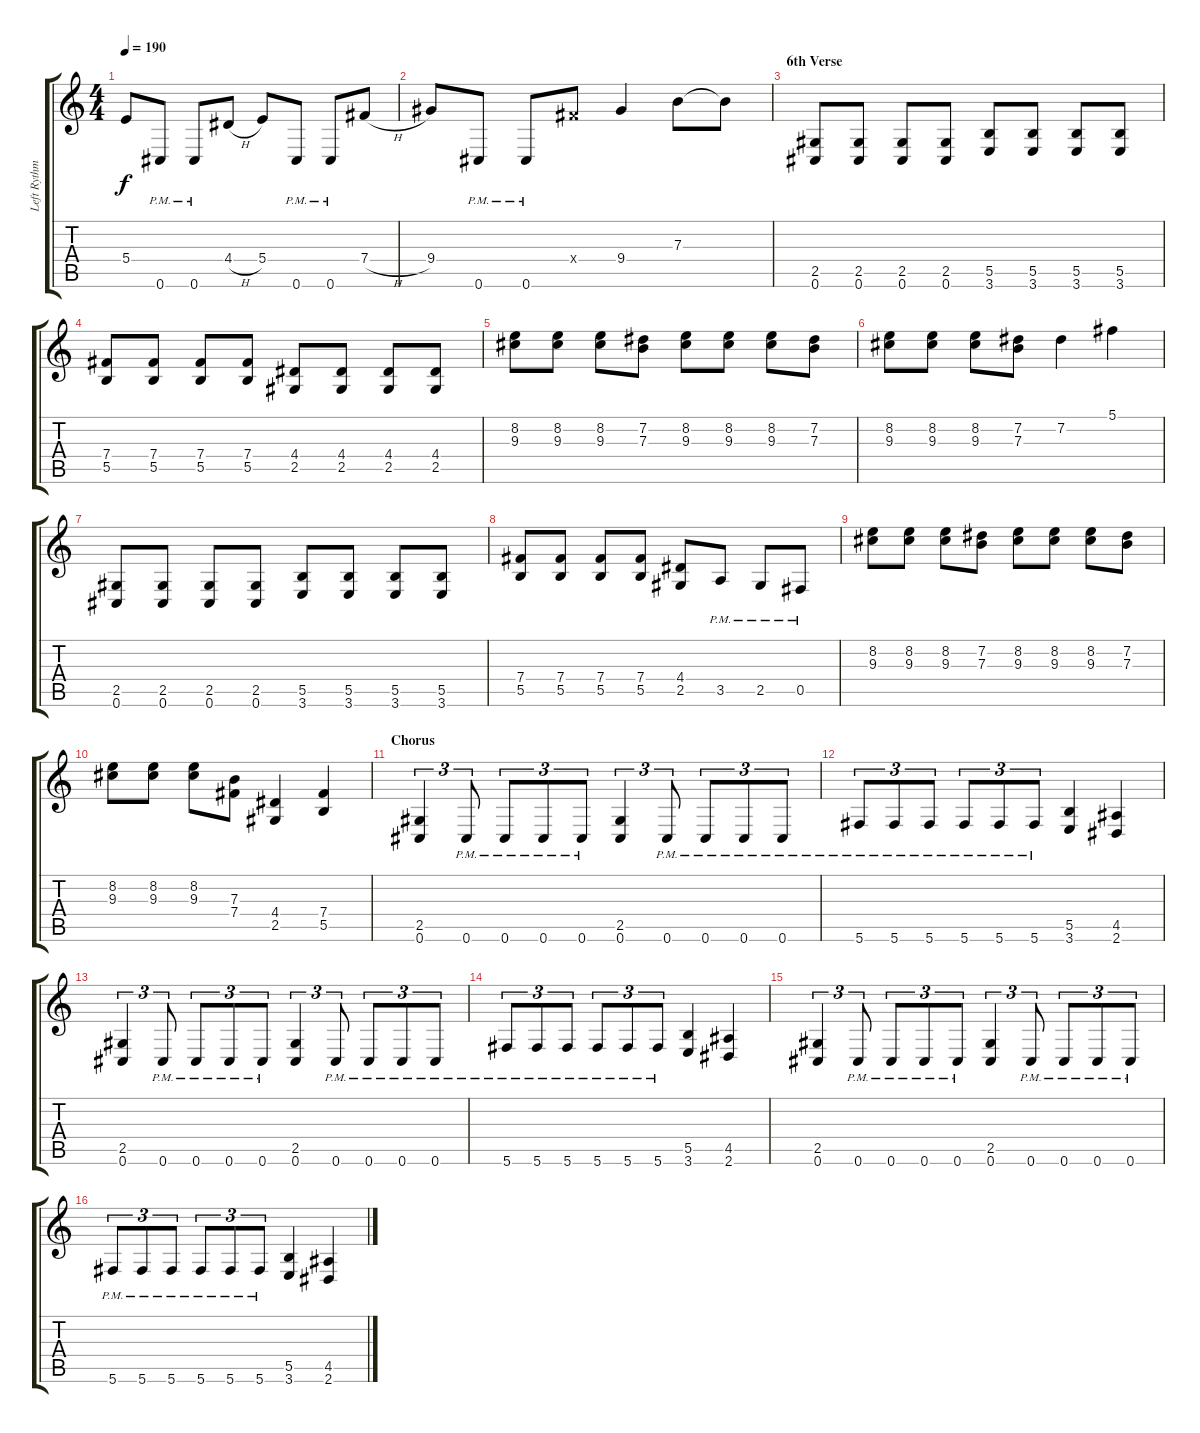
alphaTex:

\track ("Left Rythm Guitar (Rythm Guitar)" "Left Rythm") {instrument distortionguitar}
\staff {score tabs}
\tuning (Db4 Ab3 E3 B2 Gb2 Db2) {hide}
\ts (4 4)
\tempo 190
\clef g2
\ks c
5.4.8{dy f} 0.6{pm}.8 0.6{pm}.8 4.4{h}.8 5.4.8 0.6{pm}.8 0.6{pm}.8 7.4{h}.8 |
9.4.8 0.6{pm}.8 0.6{pm}.8 7.4{x}.8 9.4.4 7.3.8 7.3{t}.8 |
\section ("" "6th Verse")
(2.5 0.6).8 (2.5 0.6).8 (2.5 0.6).8 (2.5 0.6).8 (5.5 3.6).8 (5.5 3.6).8 (5.5 3.6).8 (5.5 3.6).8 |
(7.4 5.5).8 (7.4 5.5).8 (7.4 5.5).8 (7.4 5.5).8 (4.4 2.5).8 (4.4 2.5).8 (4.4 2.5).8 (4.4 2.5).8 |
(8.2 9.3).8 (8.2 9.3).8 (8.2 9.3).8 (7.2 7.3).8 (8.2 9.3).8 (8.2 9.3).8 (8.2 9.3).8 (7.2 7.3).8 |
(8.2 9.3).8 (8.2 9.3).8 (8.2 9.3).8 (7.2 7.3).8 7.2.4 5.1.4 |
(2.5 0.6).8 (2.5 0.6).8 (2.5 0.6).8 (2.5 0.6).8 (5.5 3.6).8 (5.5 3.6).8 (5.5 3.6).8 (5.5 3.6).8 |
(7.4 5.5).8 (7.4 5.5).8 (7.4 5.5).8 (7.4 5.5).8 (4.4 2.5).8 3.5{pm}.8 2.5{pm}.8 0.5{pm}.8 |
(8.2 9.3).8 (8.2 9.3).8 (8.2 9.3).8 (7.2 7.3).8 (8.2 9.3).8 (8.2 9.3).8 (8.2 9.3).8 (7.2 7.3).8 |
(8.2 9.3).8 (8.2 9.3).8 (8.2 9.3).8 (7.3 7.4).8 (4.4 2.5).4 (7.4 5.5).4 |
\section ("" "Chorus")
(2.5 0.6).4{tu (3 2)} 0.6{pm}.8{tu (3 2)} 0.6{pm}.8{tu (3 2)} 0.6{pm}.8{tu (3 2)} 0.6{pm}.8{tu (3 2)} (2.5 0.6).4{tu (3 2)} 0.6{pm}.8{tu (3 2)} 0.6{pm}.8{tu (3 2)} 0.6{pm}.8{tu (3 2)} 0.6{pm}.8{tu (3 2)} |
5.6{pm}.8{tu (3 2)} 5.6{pm}.8{tu (3 2)} 5.6{pm}.8{tu (3 2)} 5.6{pm}.8{tu (3 2)} 5.6{pm}.8{tu (3 2)} 5.6{pm}.8{tu (3 2)} (5.5 3.6).4 (4.5 2.6).4 |
(2.5 0.6).4{tu (3 2)} 0.6{pm}.8{tu (3 2)} 0.6{pm}.8{tu (3 2)} 0.6{pm}.8{tu (3 2)} 0.6{pm}.8{tu (3 2)} (2.5 0.6).4{tu (3 2)} 0.6{pm}.8{tu (3 2)} 0.6{pm}.8{tu (3 2)} 0.6{pm}.8{tu (3 2)} 0.6{pm}.8{tu (3 2)} |
5.6{pm}.8{tu (3 2)} 5.6{pm}.8{tu (3 2)} 5.6{pm}.8{tu (3 2)} 5.6{pm}.8{tu (3 2)} 5.6{pm}.8{tu (3 2)} 5.6{pm}.8{tu (3 2)} (5.5 3.6).4 (4.5 2.6).4 |
(2.5 0.6).4{tu (3 2)} 0.6{pm}.8{tu (3 2)} 0.6{pm}.8{tu (3 2)} 0.6{pm}.8{tu (3 2)} 0.6{pm}.8{tu (3 2)} (2.5 0.6).4{tu (3 2)} 0.6{pm}.8{tu (3 2)} 0.6{pm}.8{tu (3 2)} 0.6{pm}.8{tu (3 2)} 0.6{pm}.8{tu (3 2)} |
5.6{pm}.8{tu (3 2)} 5.6{pm}.8{tu (3 2)} 5.6{pm}.8{tu (3 2)} 5.6{pm}.8{tu (3 2)} 5.6{pm}.8{tu (3 2)} 5.6{pm}.8{tu (3 2)} (5.5 3.6).4 (4.5 2.6).4
